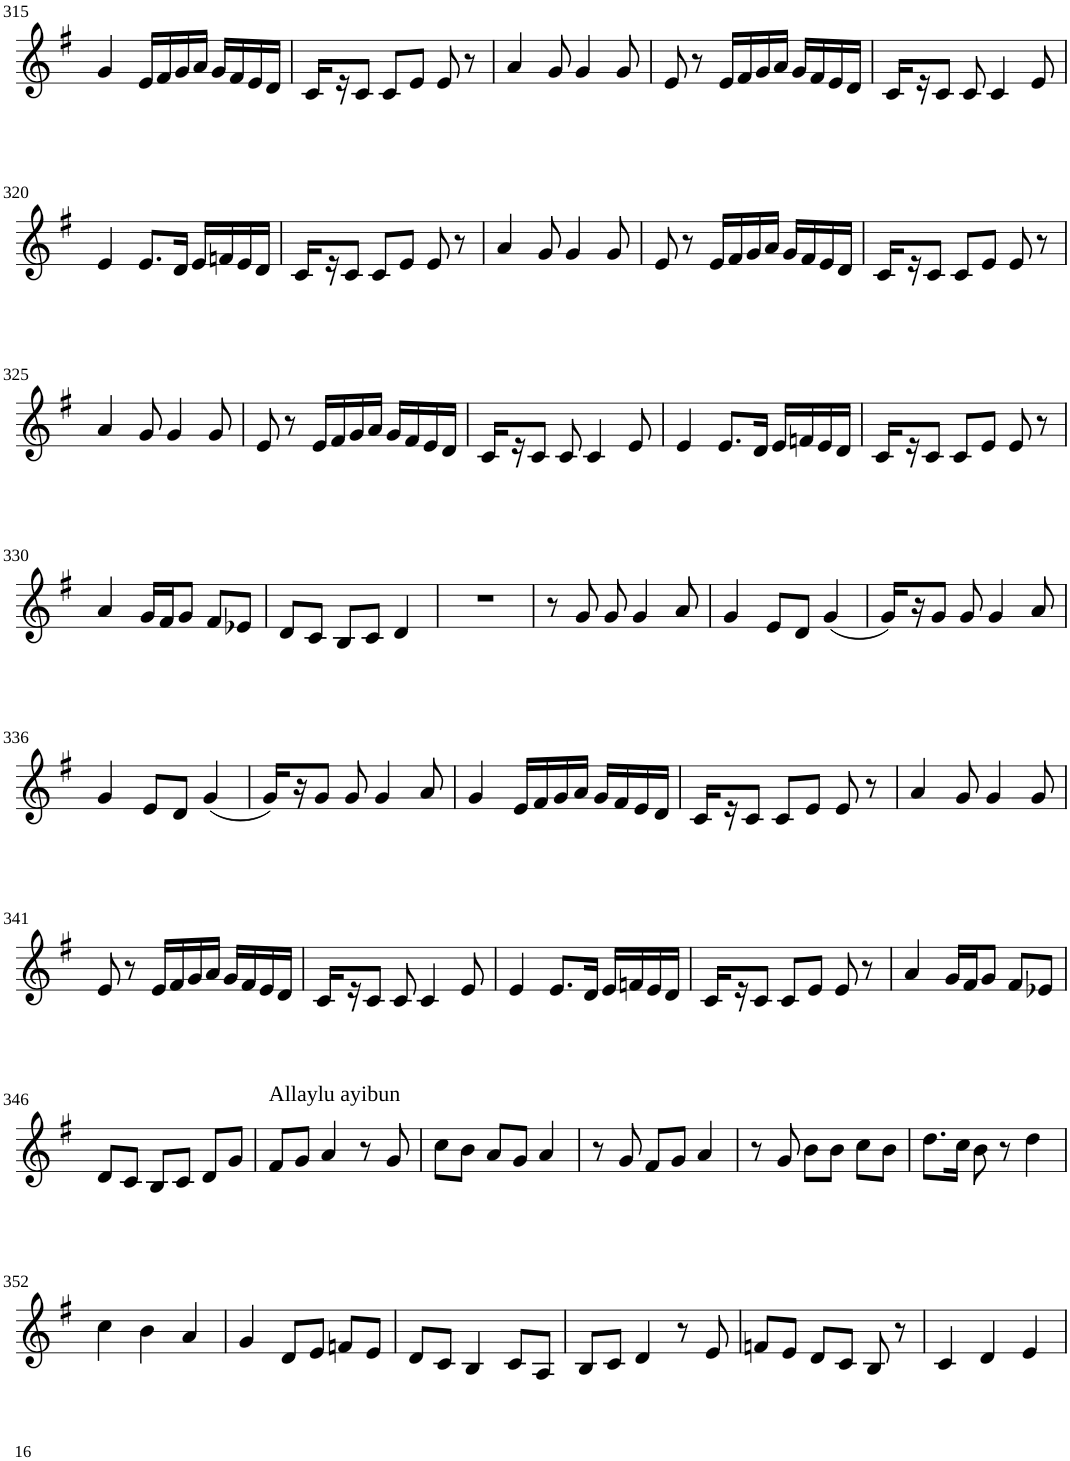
**kern
*part1
*staff1
*I"Violin
!!LO:PB:g=z
*clefG2
*k[f#]
*G:
*M3/4
=315
4g/
16e/LL
16f#/
16g/
16a/JJ
16g/LL
16f#/
16e/
16d/JJ
=316
16c/LL
16r
8c/J
8c/L
8e/J
8e/
8r
=317
4a/
8g/
4g/
8g/
=318
8e/
8r
16e/LL
16f#/
16g/
16a/JJ
16g/LL
16f#/
16e/
16d/JJ
=319
16c/LL
16r
8c/J
8c/
4c/
8e/
!!LO:LB:g=z
=320
4e/
8.e/L
16d/Jk
16e/LL
16fn/
16e/
16d/JJ
=321
16c/LL
16r
8c/J
8c/L
8e/J
8e/
8r
=322
4a/
8g/
4g/
8g/
=323
8e/
8r
16e/LL
16f#/
16g/
16a/JJ
16g/LL
16f#/
16e/
16d/JJ
=324
16c/LL
16r
8c/J
8c/L
8e/J
8e/
8r
!!LO:LB:g=z
=325
4a/
8g/
4g/
8g/
=326
8e/
8r
16e/LL
16f#/
16g/
16a/JJ
16g/LL
16f#/
16e/
16d/JJ
=327
16c/LL
16r
8c/J
8c/
4c/
8e/
=328
4e/
8.e/L
16d/Jk
16e/LL
16fn/
16e/
16d/JJ
=329
16c/LL
16r
8c/J
8c/L
8e/J
8e/
8r
!!LO:LB:g=z
=330
4a/
16g/LL
16f#/J
8g/J
8f#/L
8e-X/J
=331
8d/L
8c/J
8B/L
8c/J
4d/
=332
2.r
=333
8r
8g/
8g/
4g/
8a/
=334
4g/
8e/L
8d/J
(4g/
=335
16g/LL)
16r
8g/J
8g/
4g/
8a/
!!LO:LB:g=z
=336
4g/
8e/L
8d/J
(4g/
=337
16g/LL)
16r
8g/J
8g/
4g/
8a/
=338
4g/
16e/LL
16f#/
16g/
16a/JJ
16g/LL
16f#/
16e/
16d/JJ
=339
16c/LL
16r
8c/J
8c/L
8e/J
8e/
8r
=340
4a/
8g/
4g/
8g/
!!LO:LB:g=z
=341
8e/
8r
16e/LL
16f#/
16g/
16a/JJ
16g/LL
16f#/
16e/
16d/JJ
=342
16c/LL
16r
8c/J
8c/
4c/
8e/
=343
4e/
8.e/L
16d/Jk
16e/LL
16fn/
16e/
16d/JJ
=344
16c/LL
16r
8c/J
8c/L
8e/J
8e/
8r
=345
4a/
16g/LL
16f#/J
8g/J
8f#/L
8e-X/J
!!LO:LB:g=z
=346
8d/L
8c/J
8B/L
8c/J
8d/L
8g/J
=347
!LO:TX:a:t=Allaylu ayibun
8f#/L
8g/J
4a/
8r
8g/
=348
8cc\L
8b\J
8a/L
8g/J
4a/
=349
8r
8g/
8f#/L
8g/J
4a/
=350
8r
8g/
8b\L
8b\J
8cc\L
8b\J
=351
8.dd\L
16cc\Jk
8b\
8r
4dd\
!!LO:LB:g=z
=352
4cc\
4b\
4a/
=353
4g/
8d/L
8e/J
8fn/L
8e/J
=354
8d/L
8c/J
4B/
8c/L
8A/J
=355
8B/L
8c/J
4d/
8r
8e/
=356
8fn/L
8e/J
8d/L
8c/J
8B/
8r
=357
4c/
4d/
4e/
=
*-
